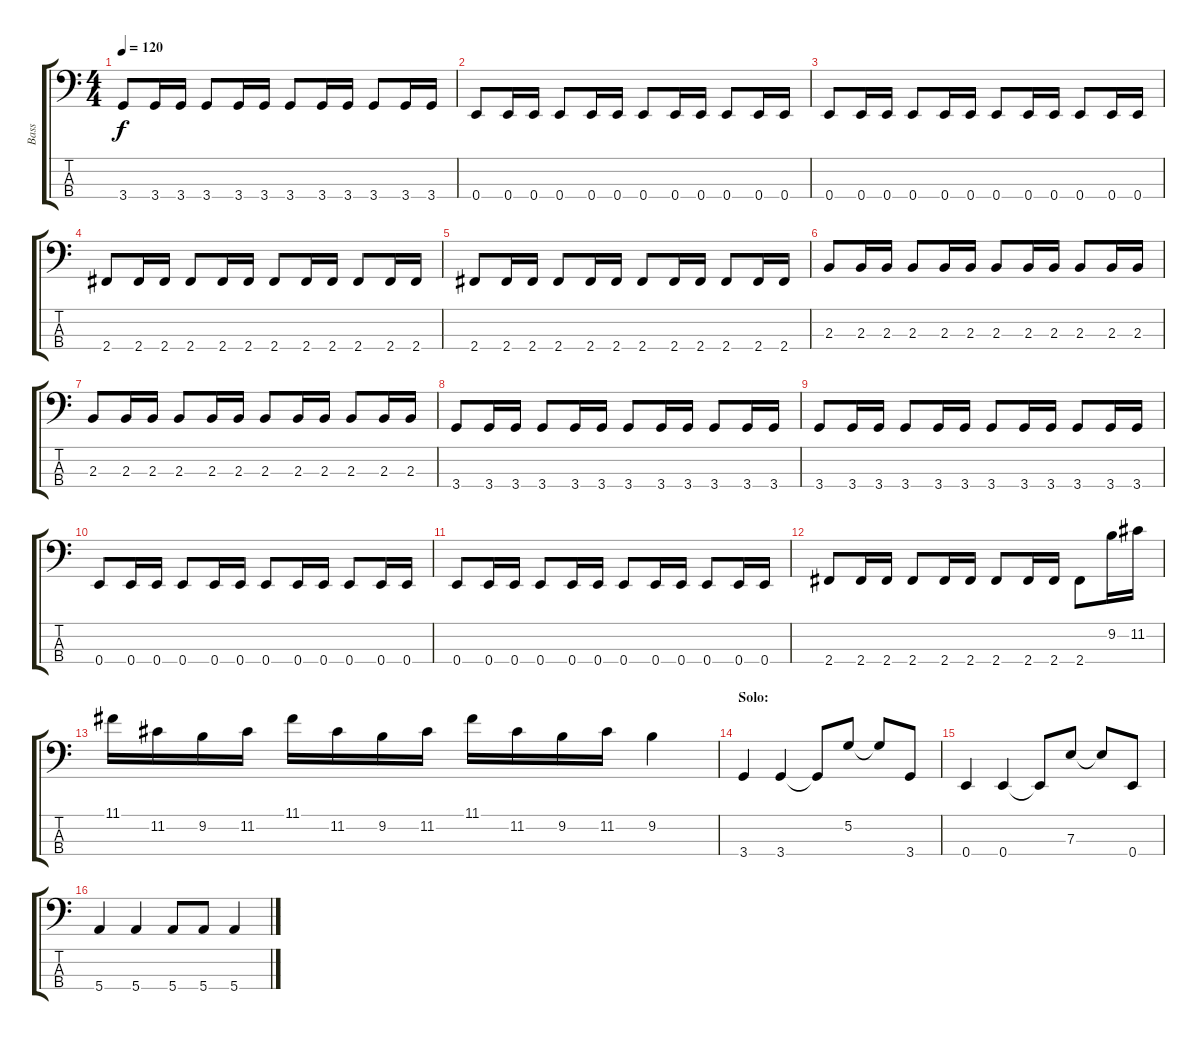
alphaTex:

\track ("Bass" "Bass") {instrument electricbasspick}
\staff {score tabs}
\tuning (G2 D2 A1 E1) {hide}
\ts (4 4)
\tempo 120
\clef f4
\ks c
3.4.8{dy f} 3.4.16 3.4.16 3.4.8 3.4.16 3.4.16 3.4.8 3.4.16 3.4.16 3.4.8 3.4.16 3.4.16 |
0.4.8 0.4.16 0.4.16 0.4.8 0.4.16 0.4.16 0.4.8 0.4.16 0.4.16 0.4.8 0.4.16 0.4.16 |
0.4.8 0.4.16 0.4.16 0.4.8 0.4.16 0.4.16 0.4.8 0.4.16 0.4.16 0.4.8 0.4.16 0.4.16 |
2.4.8 2.4.16 2.4.16 2.4.8 2.4.16 2.4.16 2.4.8 2.4.16 2.4.16 2.4.8 2.4.16 2.4.16 |
2.4.8 2.4.16 2.4.16 2.4.8 2.4.16 2.4.16 2.4.8 2.4.16 2.4.16 2.4.8 2.4.16 2.4.16 |
2.3.8 2.3.16 2.3.16 2.3.8 2.3.16 2.3.16 2.3.8 2.3.16 2.3.16 2.3.8 2.3.16 2.3.16 |
2.3.8 2.3.16 2.3.16 2.3.8 2.3.16 2.3.16 2.3.8 2.3.16 2.3.16 2.3.8 2.3.16 2.3.16 |
3.4.8 3.4.16 3.4.16 3.4.8 3.4.16 3.4.16 3.4.8 3.4.16 3.4.16 3.4.8 3.4.16 3.4.16 |
3.4.8 3.4.16 3.4.16 3.4.8 3.4.16 3.4.16 3.4.8 3.4.16 3.4.16 3.4.8 3.4.16 3.4.16 |
0.4.8 0.4.16 0.4.16 0.4.8 0.4.16 0.4.16 0.4.8 0.4.16 0.4.16 0.4.8 0.4.16 0.4.16 |
0.4.8 0.4.16 0.4.16 0.4.8 0.4.16 0.4.16 0.4.8 0.4.16 0.4.16 0.4.8 0.4.16 0.4.16 |
2.4.8 2.4.16 2.4.16 2.4.8 2.4.16 2.4.16 2.4.8 2.4.16 2.4.16 2.4.8 9.2.16 11.2.16 |
11.1.16 11.2.16 9.2.16 11.2.16 11.1.16 11.2.16 9.2.16 11.2.16 11.1.16 11.2.16 9.2.16 11.2.16 9.2.4 |
\section ("" "Solo:")
3.4.4 3.4.4 3.4{t}.8 5.2.8 5.2{t}.8 3.4.8 |
0.4.4 0.4.4 0.4{t}.8 7.3.8 7.3{t}.8 0.4.8 |
5.4.4 5.4.4 5.4.8 5.4.8 5.4.4
